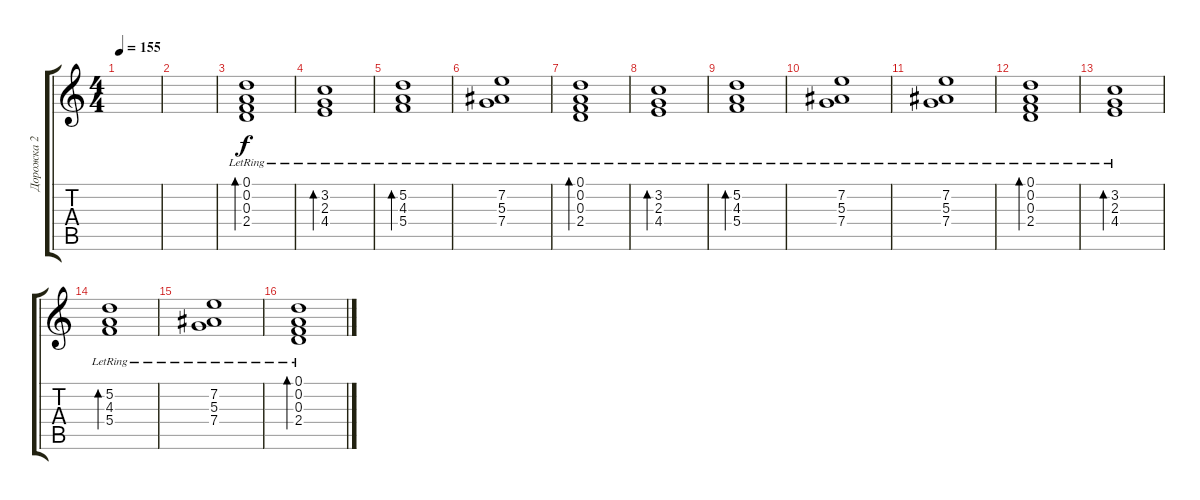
\track ("Дорожка 2" "Дорожка 2") {instrument distortionguitar}
\staff {score tabs}
\tuning (D4 A3 F3 C3 G2 D2) {hide}
\ts (4 4)
\tempo 155
\clef g2
\ks c
|
|
(0.1 0.2 0.3 2.4{lr}).1{bd 120 instrument acousticguitarnylon} |
(3.2 2.3 4.4{lr}).1{bd 120} |
(5.2 4.3 5.4{lr}).1{bd 120} |
(7.2 5.3 7.4{lr}).1 |
(0.1 0.2 0.3 2.4{lr}).1{bd 120 instrument acousticguitarnylon} |
(3.2 2.3 4.4{lr}).1{bd 120} |
(5.2 4.3 5.4{lr}).1{bd 120} |
(7.2 5.3 7.4{lr}).1 |
(7.2 5.3 7.4{lr}).1 |
(0.1 0.2 0.3 2.4{lr}).1{bd 120 instrument acousticguitarnylon} |
(3.2 2.3 4.4{lr}).1{bd 120} |
(5.2 4.3 5.4{lr}).1{bd 120} |
(7.2 5.3 7.4{lr}).1 |
(0.1 0.2 0.3 2.4{lr}).1{bd 120 instrument acousticguitarnylon}
